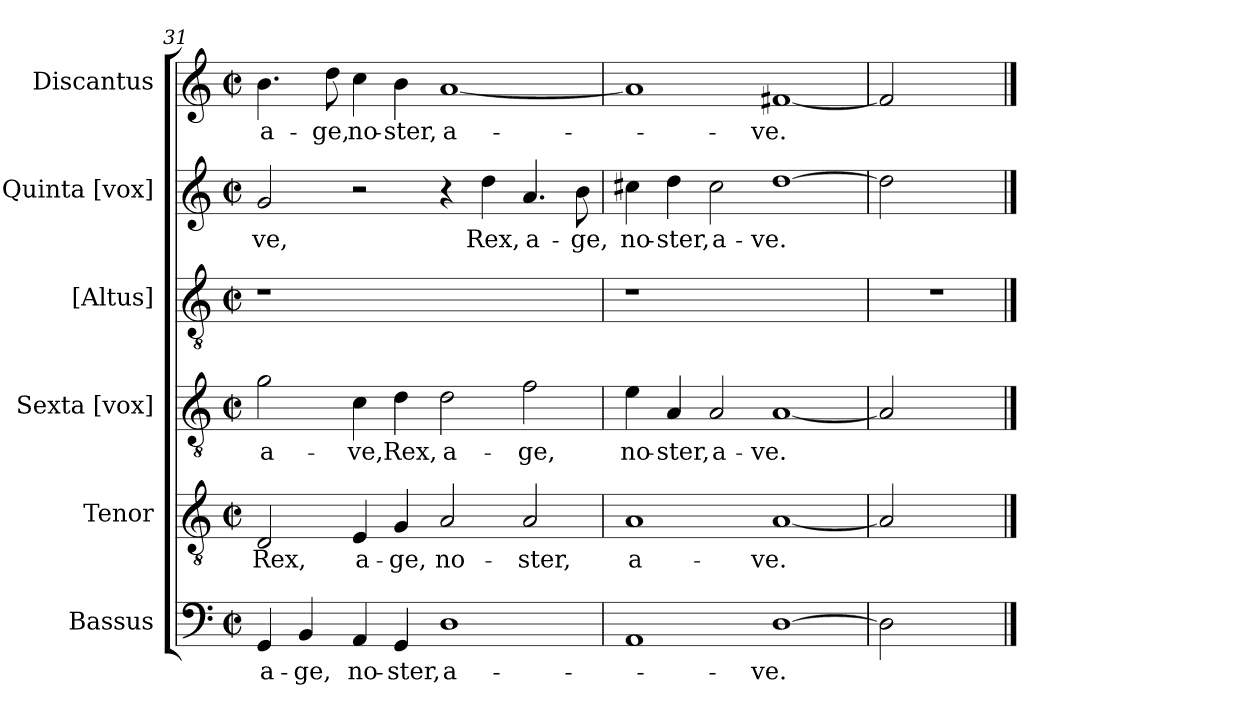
**kern	**text	**kern	**text	**kern	**text	**kern	**kern	**text	**kern	**text
*part6	*part6	*part5	*part5	*part4	*part4	*part3	*part2	*part2	*part1	*part1
*staff6	*staff6	*staff5	*staff5	*staff4	*staff4	*staff3	*staff2	*staff2	*staff1	*staff1
*I"Bassus	*	*I"Tenor	*	*I"Sexta [vox]	*	*I"[Altus]	*I"Quinta [vox]	*	*I"Discantus	*
*I'B	*	*I'T	*	*	*	*I'[A]	*I'V	*	*I'D	*
!!LO:LB:g=z
*clefF4	*	*clefGv2	*	*clefGv2	*	*clefGv2	*clefG2	*	*clefG2	*
*k[]	*	*k[]	*	*k[]	*	*k[]	*k[]	*	*k[]	*
*C:	*	*C:	*	*C:	*	*C:	*C:	*	*C:	*
*M2/2	*	*M2/2	*	*M2/2	*	*M2/2	*M2/2	*	*M2/2	*
*met(c|)	*	*met(c|)	*	*met(c|)	*	*met(c|)	*met(c|)	*	*met(c|)	*
=31	=31	=31	=31	=31	=31	=31	=31	=31	=31	=31
4GG/	a-	2D/	Rex,	2g\	a-	1r	2g/	-ve,	4.b\	a-
4BB/	-ge,	.	.	.	.	.	.	.	.	.
.	.	.	.	.	.	.	.	.	8dd\	-ge,
4AA/	no-	4E/	a-	4c\	-ve,	.	2r	.	4cc\	no-
4GG/	-ster,	4G/	-ge,	4d\	Rex,	.	.	.	4b\	-ster,
1D	a-	2A/	no-	2d\	a-	1ryy	4r	.	[1a	a-
.	.	.	.	.	.	.	4dd\	Rex,	.	.
.	.	2A/	-ster,	2f\	-ge,	.	4.a/	a-	.	.
.	.	.	.	.	.	.	8b\	-ge,	.	.
=32	=32	=32	=32	=32	=32	=32	=32	=32	=32	=32
1AA	.	1A	a-	4e\	no-	1r	4cc#X\	no-	1a]	.
.	.	.	.	4A/	-ster,	.	4dd\	-ster,	.	.
.	.	.	.	2A/	a-	.	2cc#\	a-	.	.
[1D	-ve.	[1A	-ve.	[1A	-ve.	1ryy	[1dd	-ve.	[1f#X	-ve.
=33	=33	=33	=33	=33	=33	=33	=33	=33	=33	=33
2D\]	.	2A/]	.	2A/]	.	1r	2dd\]	.	2f#/]	.
2ryy	.	2ryy	.	2ryy	.	.	2ryy	.	2ryy	.
==	==	==	==	==	==	==	==	==	==	==
*-	*-	*-	*-	*-	*-	*-	*-	*-	*-	*-
